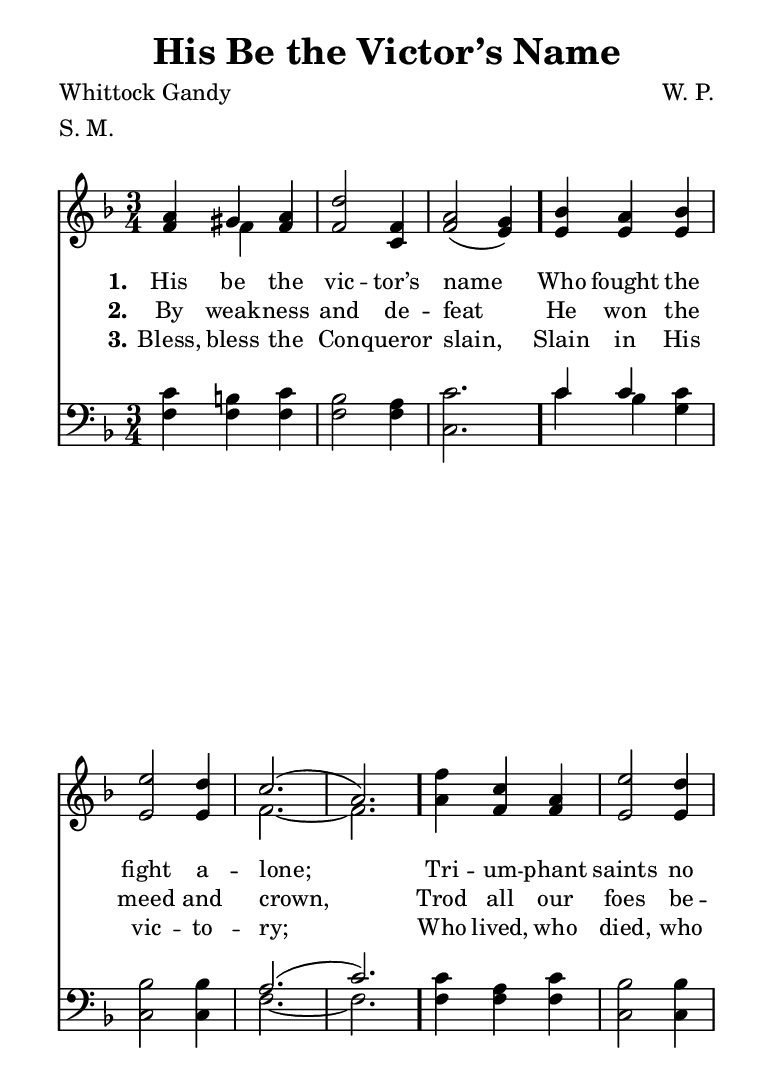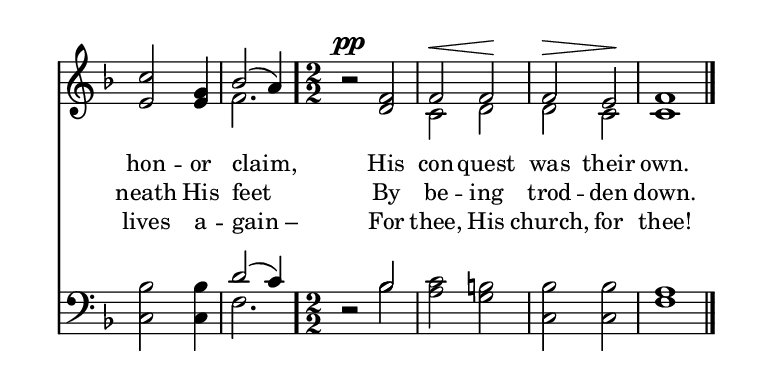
\include "common/global.ily"
\paper {
  \include "common/paper.ily"
  ragged-last-bottom = ##t
  system-system-spacing.padding = 11
}

\header{
  hymnnumber = "219"
  title = "His Be the Victor’s Name"
  tunename = "Victor"
  meter = "S. M."
  poet = "Whittock Gandy" % Samuel *Whitelock* Gandy ?
  composer = "W. P."
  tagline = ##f
}

global = {
  \include "common/overrides.ily"
  \override Staff.TimeSignature.style = #'numbered
  \time 3/4
  \override Score.MetronomeMark.transparent = ##t % hide all fermata changes too
  \tempo 4=120
  \key f \major
  \autoBeamOff
}

notesSoprano = {
\global
\relative c'' {

  a4 gis a | d2 f,4 | a2( g4) |
  bes4 a bes | e2 d4 | c2.( | a ) |
  f'4 c a | e'2 d4 | c2 g4 | bes2( a4) | \bar "."
  \time 2/2
  r2^\pp f2 | f^\< f\! | f^\> e\! | f1

  \bar "|."

}
}

notesAlto = {
\global
\relative e' {

  f4 f f | f2 c4 | f2( e4) |
  e4 e e | e2 e4 | f2. ~ | f |
  a4 f f | e2 e4 | e2 e4 | f2. |
  r2 d2 | c d | d c | c1 |

}
}

notesTenor = {
\global
\relative a {

  c4 b c | bes2 a4 | c2. |
  c4 c c | bes2 bes4 | a2.( | c ) |
  c4 a c | bes2 bes4 | bes2 bes4 | d2( c4) |
  r2 bes2 | c b | bes bes | a1 |

}
}

notesBass = {
\global
\relative f {

  f4 f f | f2 f4 | c2. |
  c'4 bes g | c,2 c4 | f2. ~ | f |
  f4 f f | c2 c4 c2 c4 | f2. |
  r2 bes2 | a g | c, c | f1 |

}
}

wordsA = \lyricmode {
\set stanza = "1."

His be the vic -- tor’s name \bar "."
Who fought the fight a -- lone; \bar "."
Tri -- um -- phant saints no hon -- or claim, % \bar "."
His con -- quest was their own. \bar "."

}

wordsB = \lyricmode {
\set stanza = "2."

By weak -- ness and de -- feat
He won the meed and crown,
Trod all our foes be -- neath His feet
By be -- ing trod -- den down.

}

wordsC = \lyricmode {
\set stanza = "3."

Bless, bless the Con -- queror slain,
Slain in His vic -- to -- ry;
Who lived, who died, who lives a -- gain_–
For thee, His church, for thee!

}

\score {
  \context ChoirStaff <<
    \context Staff = upper <<
      \set Staff.autoBeaming = ##f
      \set ChoirStaff.systemStartDelimiter = #'SystemStartBar
      \set ChoirStaff.printPartCombineTexts = ##f
      \partcombine #'(2 . 9) \notesSoprano \notesAlto
      \context NullVoice = sopranos { \voiceOne << \notesSoprano >> }
      \context Lyrics = one   \lyricsto sopranos \wordsA
      \context Lyrics = two   \lyricsto sopranos \wordsB
      \context Lyrics = three \lyricsto sopranos \wordsC
    >>
    \context Staff = men <<
      \set Staff.autoBeaming = ##f
      \clef bass
      \set ChoirStaff.printPartCombineTexts = ##f
      \partcombine #'(2 . 9) \notesTenor \notesBass
    >>
  >>
  \layout {
    \include "common/layout.ily"
  }
  \midi{
    \include "common/midi.ily"
  }
}

\version "2.19.49"  % necessary for upgrading to future LilyPond versions.

% vi:set et ts=2 sw=2 ai nocindent syntax=lilypond:
